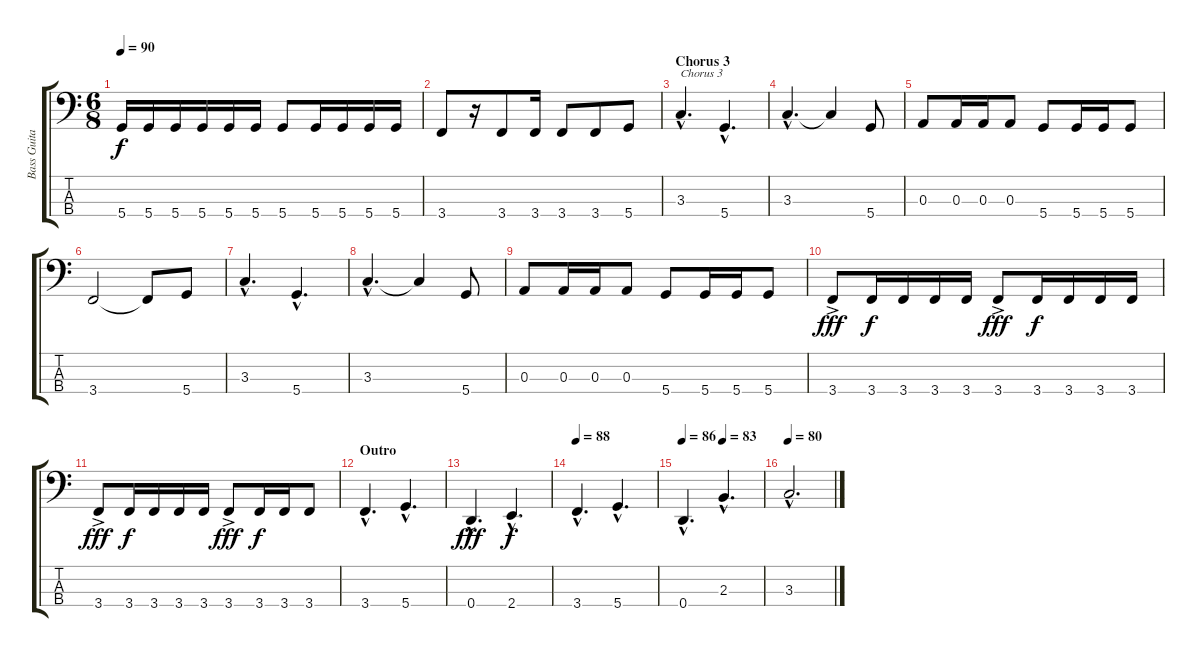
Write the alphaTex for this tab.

\track ("Bass Guitar" "Bass Guita") {instrument acousticguitarnylon}
\staff {score tabs}
\tuning (G2 D2 A1 D1) {hide}
\ts (6 8)
\tempo 90
\clef f4
\ks c
5.4.16{dy f} 5.4.16 5.4.16 5.4.16 5.4.16 5.4.16 5.4.8 5.4.16 5.4.16 5.4.16 5.4.16 |
3.4.8 r.16 3.4.8 3.4.16 3.4.8 3.4.8 5.4.8 |
\section ("" "Chorus 3")
3.3{hac}.4{d txt "Chorus 3"} 5.4{hac}.4{d} |
3.3{hac}.4{d} 3.3{t}.4 5.4.8 |
0.3.8 0.3.16 0.3.16 0.3.8 5.4.8 5.4.16 5.4.16 5.4.8 |
3.4.2 3.4{t}.8 5.4.8 |
3.3{hac}.4{d} 5.4{hac}.4{d} |
3.3{hac}.4{d} 3.3{t}.4 5.4.8 |
0.3.8 0.3.16 0.3.16 0.3.8 5.4.8 5.4.16 5.4.16 5.4.8 |
3.4{ac}.8{dy fff} 3.4.16{dy f} 3.4.16 3.4.16 3.4.16 3.4{ac}.8{dy fff} 3.4.16{dy f} 3.4.16 3.4.16 3.4.16 |
3.4{ac}.8{dy fff} 3.4.16{dy f} 3.4.16 3.4.16 3.4.16 3.4{ac}.8{dy fff} 3.4.16{dy f} 3.4.16 3.4.8 |
\section ("" "Outro")
3.4{hac}.4{d} 5.4{hac}.4{d} |
0.4{hac}.4{d dy fff} 2.4{hac}.4{d dy f} |
\tempo 88
3.4{hac}.4{d} 5.4{hac}.4{d} |
\tempo 86
\tempo (83 0.5)
0.4{hac}.4{d} 2.3{hac}.4{d} |
\tempo 80
3.3{hac}.2{d}
